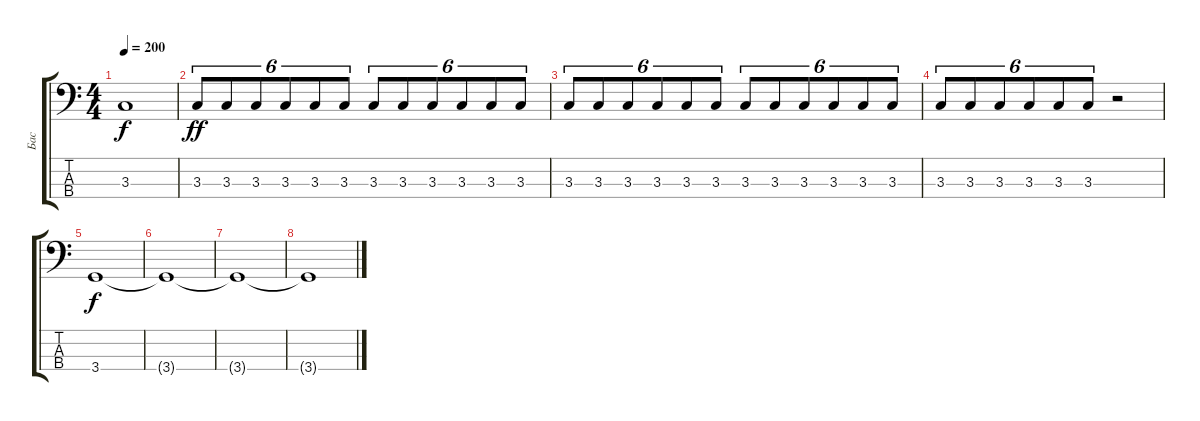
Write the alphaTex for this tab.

\track ("Бас" "Бас") {instrument electricbassfinger}
\staff {score tabs}
\tuning (G2 D2 A1 E1) {hide}
\ts (4 4)
\tempo 200
\clef f4
\ks c
3.3{t}.1{dy f} |
3.3.8{tu (6 4) dy ff} 3.3.8{tu (6 4)} 3.3.8{tu (6 4)} 3.3.8{tu (6 4)} 3.3.8{tu (6 4)} 3.3.8{tu (6 4)} 3.3.8{tu (6 4)} 3.3.8{tu (6 4)} 3.3.8{tu (6 4)} 3.3.8{tu (6 4)} 3.3.8{tu (6 4)} 3.3.8{tu (6 4)} |
3.3.8{tu (6 4)} 3.3.8{tu (6 4)} 3.3.8{tu (6 4)} 3.3.8{tu (6 4)} 3.3.8{tu (6 4)} 3.3.8{tu (6 4)} 3.3.8{tu (6 4)} 3.3.8{tu (6 4)} 3.3.8{tu (6 4)} 3.3.8{tu (6 4)} 3.3.8{tu (6 4)} 3.3.8{tu (6 4)} |
3.3.8{tu (6 4)} 3.3.8{tu (6 4)} 3.3.8{tu (6 4)} 3.3.8{tu (6 4)} 3.3.8{tu (6 4)} 3.3.8{tu (6 4)} r.2 |
3.4.1{dy f} |
3.4{t}.1 |
3.4{t}.1 |
3.4{t}.1
